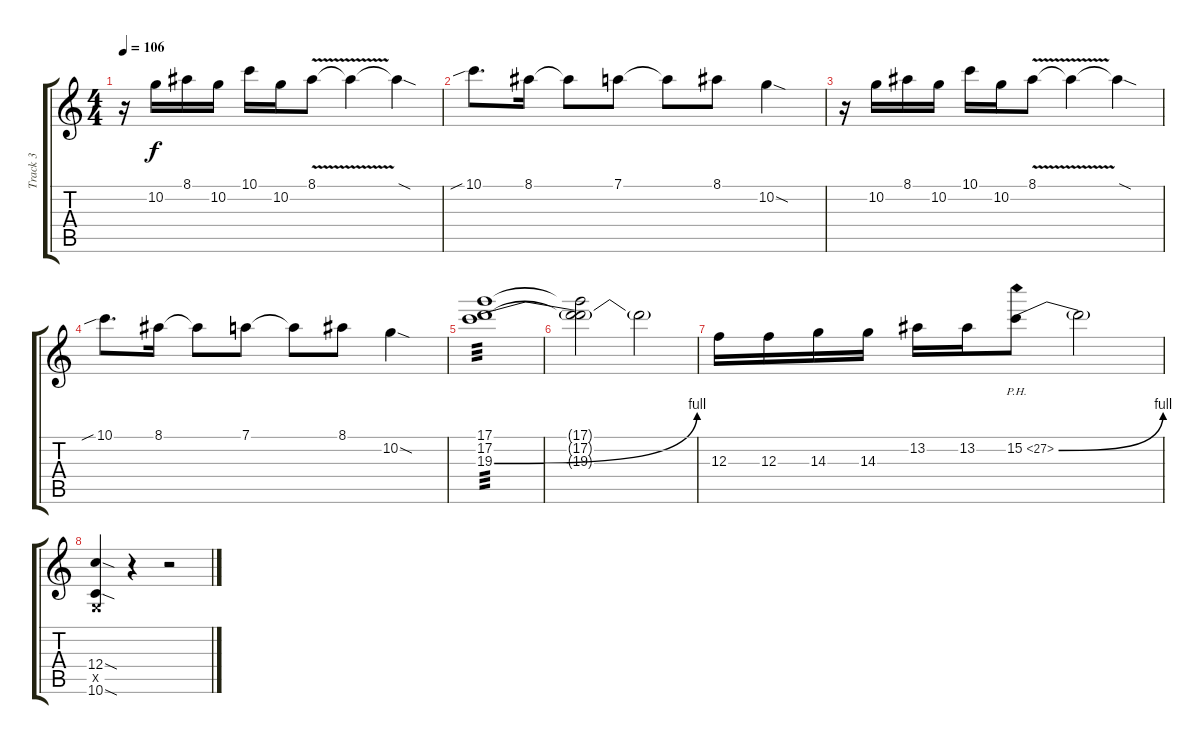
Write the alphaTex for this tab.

\track ("Track 3" "Track 3") {instrument overdrivenguitar}
\staff {score tabs}
\tuning (D4 A3 F3 C3 G2 D2) {hide}
\ts (4 4)
\tempo 106
\clef g2
\ks c
r.16{dy f} 10.2.16 8.1.16 10.2.16 10.1.16 10.2.16 8.1{v}.8 8.1{t}.4 8.1{sod t}.4 |
10.1{sib}.8{d} 8.1.16 8.1{t}.8 7.1.8 7.1{t}.8 8.1.8 10.2{sod}.4 |
r.16 10.2.16 8.1.16 10.2.16 10.1.16 10.2.16 8.1{v}.8 8.1{t}.4 8.1{sod t}.4 |
10.1{sib}.8{d} 8.1.16 8.1{t}.8 7.1.8 7.1{t}.8 8.1.8 10.2{sod}.4 |
(17.1 17.2 19.3{be (bend 0 0 60 4)}).1{tp 3} |
(17.1{t} 17.2{t} 19.3{t}).2 19.3{t}.2 |
12.3.16 12.3.16 14.3.16 14.3.16 13.2.16 13.2.16 15.2{be (bend 0 0 60 4) ph 12}.8 15.2{t}.2 |
(12.4{sod} 0.5{x} 10.6{sod}).4 r.4 r.2
